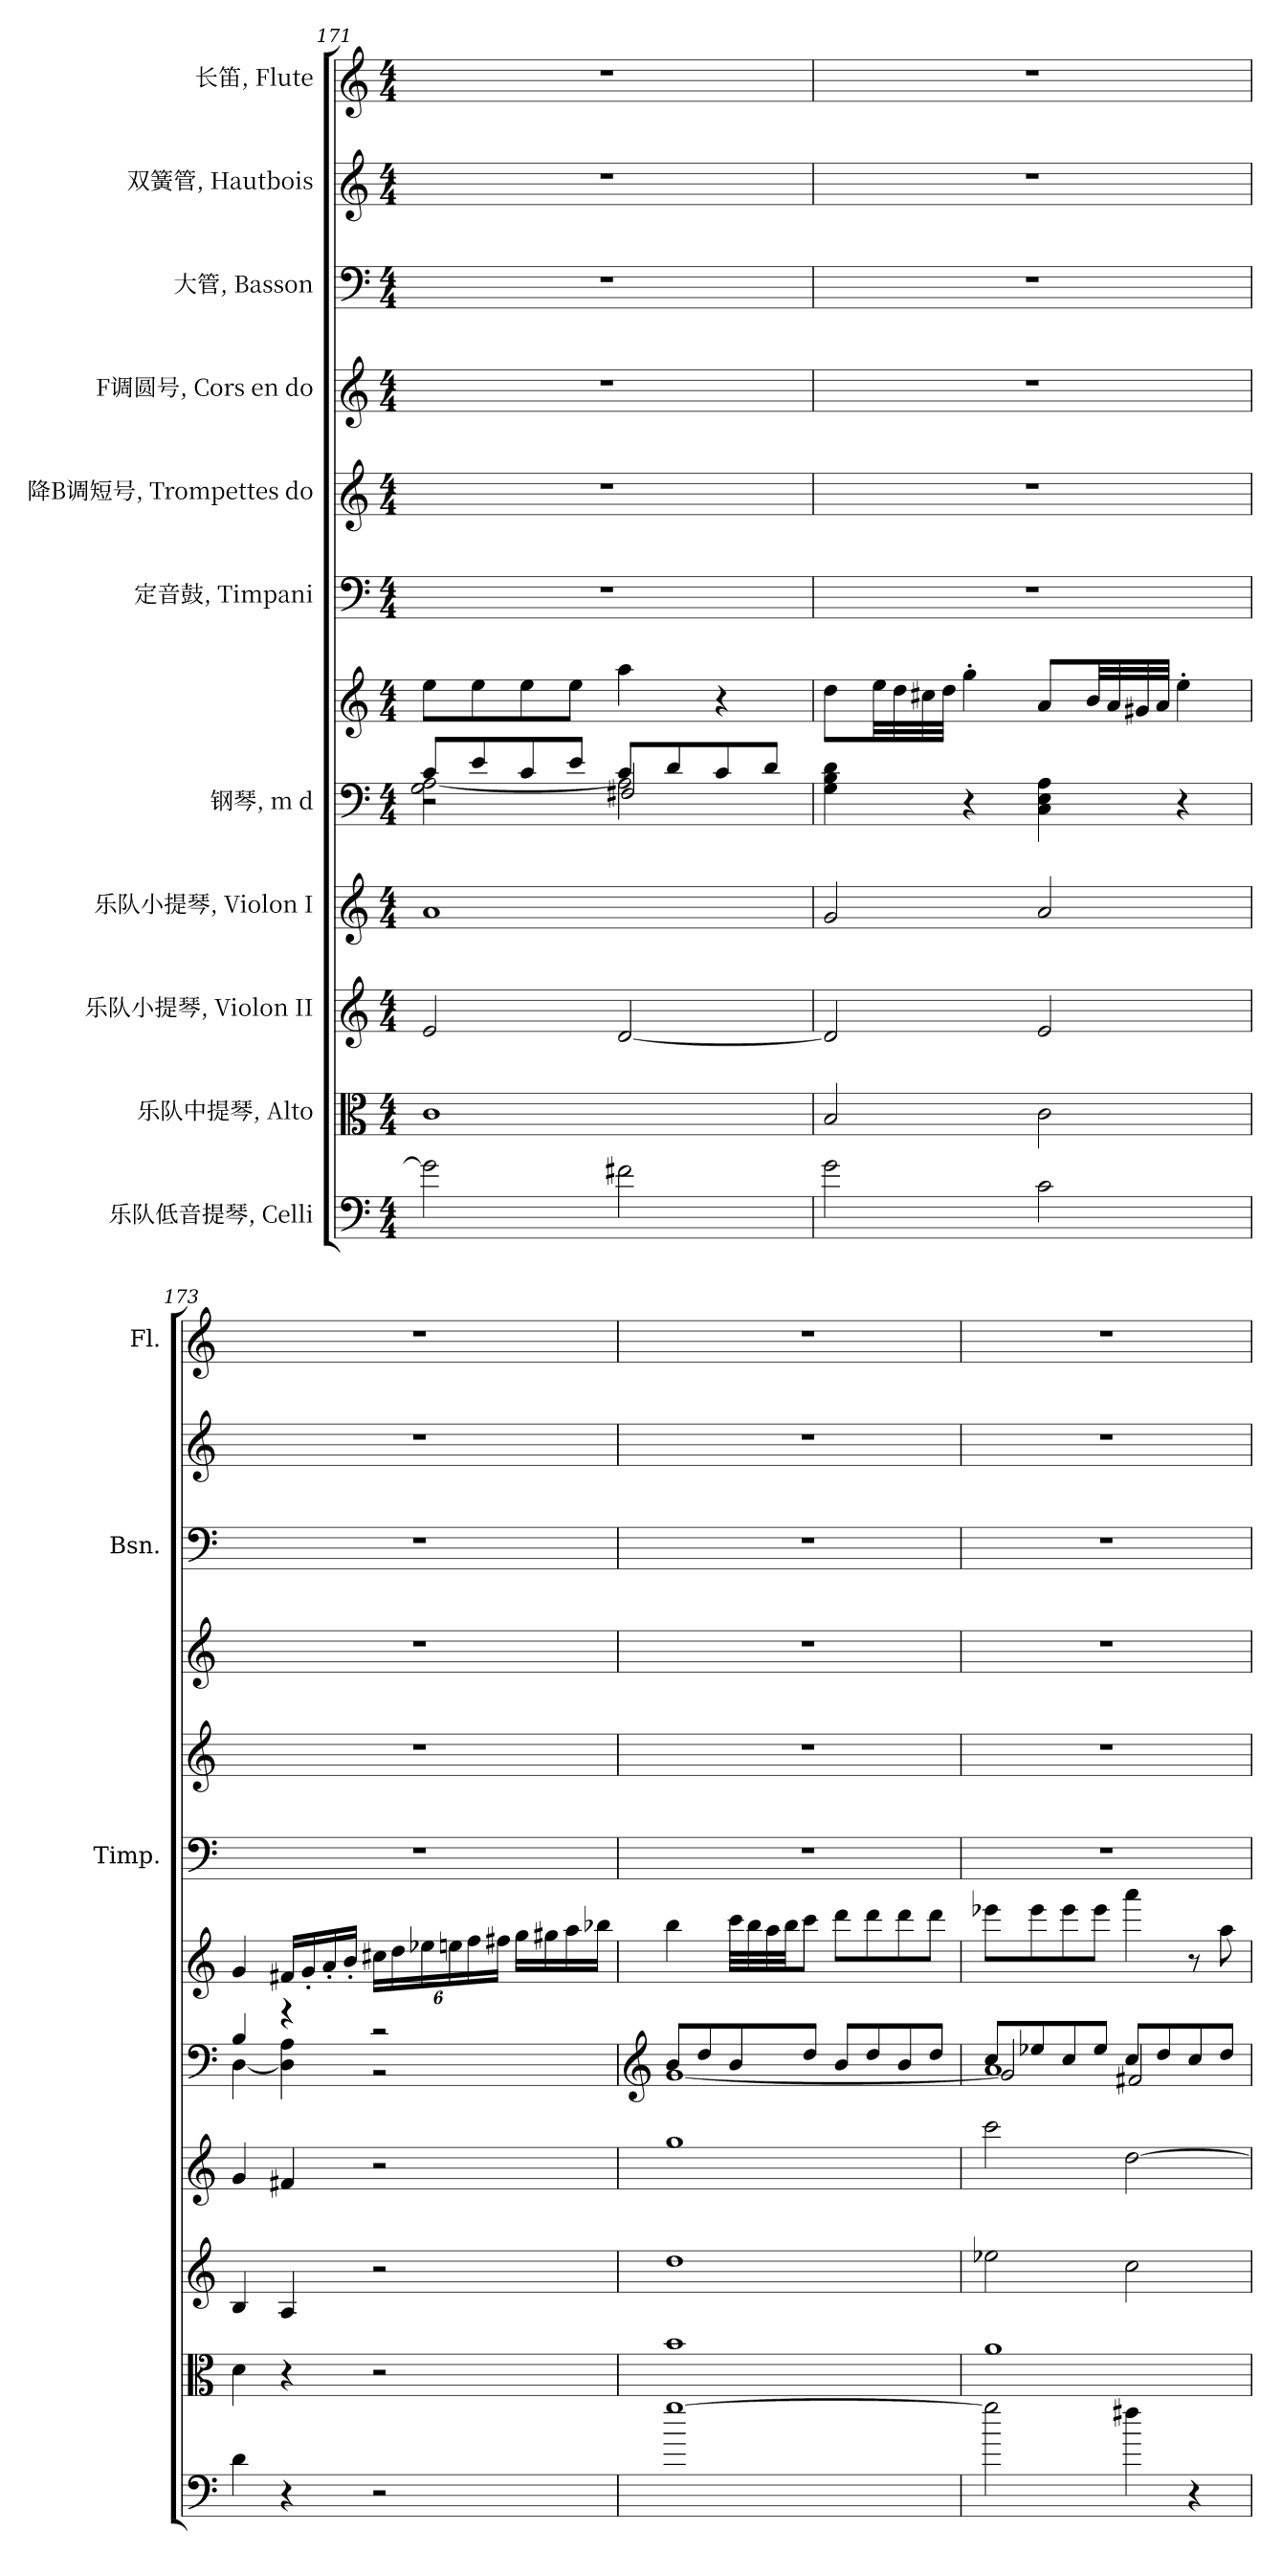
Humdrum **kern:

**kern	**kern	**kern	**kern	**kern	**kern	**kern	**kern	**kern	**kern	**kern	**kern
*part11	*part10	*part9	*part8	*part7	*part7	*part6	*part5	*part4	*part3	*part2	*part1
*staff12	*staff11	*staff10	*staff9	*staff8	*staff7	*staff6	*staff5	*staff4	*staff3	*staff2	*staff1
*I"乐队低音提琴, Celli	*I"乐队中提琴, Alto	*I"乐队小提琴, Violon II	*I"乐队小提琴, Violon I	*I"钢琴, m d	*	*I"定音鼓, Timpani	*I"降B调短号, Trompettes do	*I"F调圆号, Cors en do	*I"大管, Basson	*I"双簧管, Hautbois	*I"长笛, Flute
*	*	*	*	*	*	*I'Timp.	*	*	*I'Bsn.	*	*I'Fl.
!!LO:PB:g=z
*clefF4	*clefC3	*clefG2	*clefG2	*clefF4	*clefG2	*clefF4	*clefG2	*clefG2	*clefF4	*clefG2	*clefG2
*ITrd7c12	*	*	*	*	*	*	*ITrd1c2	*ITrd4c7	*	*	*
*k[]	*k[]	*k[]	*k[]	*k[]	*k[]	*k[]	*k[b-e-]	*k[b-]	*k[]	*k[]	*k[]
*M4/4	*M4/4	*M4/4	*M4/4	*M4/4	*M4/4	*M4/4	*M4/4	*M4/4	*M4/4	*M4/4	*M4/4
=171	=171	=171	=171	=171	=171	=171	=171	=171	=171	=171	=171
*	*	*	*	*^	*	*	*	*	*	*	*
*	*	*	*	*	*^	*	*	*	*	*	*	*
2G\]	1c	2e/	1a	8c/L	2G\ [2A\	2r	8ee\L	1r	1r	1r	1r	1r	1r
.	.	.	.	8e/	.	.	8ee\	.	.	.	.	.	.
.	.	.	.	8c/	.	.	8ee\	.	.	.	.	.	.
.	.	.	.	8e/J	.	.	8ee\J	.	.	.	.	.	.
2F#X\	.	[2d/	.	8c/L	2A\]	2F#X/	4aa\	.	.	.	.	.	.
.	.	.	.	8d/	.	.	.	.	.	.	.	.	.
.	.	.	.	8c/	.	.	4r	.	.	.	.	.	.
.	.	.	.	8d/J	.	.	.	.	.	.	.	.	.
*	*	*	*	*v	*v	*v	*	*	*	*	*	*	*
=172	=172	=172	=172	=172	=172	=172	=172	=172	=172	=172	=172
2G\	2B/	2d/]	2g/	4G\ 4B\ 4d\	8dd\L	1r	1r	1r	1r	1r	1r
.	.	.	.	.	32ee\LL	.	.	.	.	.	.
.	.	.	.	.	32dd\	.	.	.	.	.	.
.	.	.	.	.	32cc#X\	.	.	.	.	.	.
.	.	.	.	.	32dd\JJJ	.	.	.	.	.	.
.	.	.	.	4r	4gg'\	.	.	.	.	.	.
2C\	2c\	2e/	2a/	4C\ 4E\ 4A\	8a/L	.	.	.	.	.	.
.	.	.	.	.	32b/LL	.	.	.	.	.	.
.	.	.	.	.	32a/	.	.	.	.	.	.
.	.	.	.	.	32g#X/	.	.	.	.	.	.
.	.	.	.	.	32a/JJJ	.	.	.	.	.	.
.	.	.	.	4r	4ee'\	.	.	.	.	.	.
!!LO:PB:g=z
=173	=173	=173	=173	=173	=173	=173	=173	=173	=173	=173	=173
*	*	*	*	*^	*	*	*	*	*	*	*
4D\	4d\	4B/	4g/	4B/	[4D\	4g/	1r	1r	1r	1r	1r	1r
4r	4r	4A/	4f#X/	4r	4D\] 4A\	16f#X/LL	.	.	.	.	.	.
.	.	.	.	.	.	16g'/	.	.	.	.	.	.
.	.	.	.	.	.	16a'/	.	.	.	.	.	.
.	.	.	.	.	.	16b'/JJ	.	.	.	.	.	.
*	*	*	*	*	*	*Xbrackettup	*	*	*	*	*	*
2r	2r	2r	2r	2r	2r	24cc#X\LL	.	.	.	.	.	.
.	.	.	.	.	.	24dd\	.	.	.	.	.	.
.	.	.	.	.	.	24ee-X\	.	.	.	.	.	.
.	.	.	.	.	.	24een\	.	.	.	.	.	.
.	.	.	.	.	.	24ff\	.	.	.	.	.	.
.	.	.	.	.	.	24ff#X\JJ	.	.	.	.	.	.
.	.	.	.	.	.	16gg\LL	.	.	.	.	.	.
.	.	.	.	.	.	16gg#X\	.	.	.	.	.	.
.	.	.	.	.	.	16aa\	.	.	.	.	.	.
.	.	.	.	.	.	16bb-X\JJ	.	.	.	.	.	.
=174	=174	=174	=174	=174	=174	=174	=174	=174	=174	=174	=174	=174
*	*	*	*	*clefG2	*	*	*	*	*	*	*	*
[1g	1b	1dd	1gg	8b/L	[1g	4bb\	1r	1r	1r	1r	1r	1r
.	.	.	.	8dd/	.	.	.	.	.	.	.	.
.	.	.	.	8b/	.	32ccc\LLL	.	.	.	.	.	.
.	.	.	.	.	.	32bb\	.	.	.	.	.	.
.	.	.	.	.	.	32aa\	.	.	.	.	.	.
.	.	.	.	.	.	32bb\JJ	.	.	.	.	.	.
.	.	.	.	8dd/J	.	8ccc\J	.	.	.	.	.	.
.	.	.	.	8b/L	.	8ddd\L	.	.	.	.	.	.
.	.	.	.	8dd/	.	8ddd\	.	.	.	.	.	.
.	.	.	.	8b/	.	8ddd\	.	.	.	.	.	.
.	.	.	.	8dd/J	.	8ddd\J	.	.	.	.	.	.
!!LO:PB:g=z
=175	=175	=175	=175	=175	=175	=175	=175	=175	=175	=175	=175	=175
*	*	*	*	*	*^	*	*	*	*	*	*	*
2g\]	1a	2ee-X\	2ccc\	8cc/L	1a	2g/]	8eee-X\L	1r	1r	1r	1r	1r	1r
.	.	.	.	8ee-X/	.	.	8eee-\	.	.	.	.	.	.
.	.	.	.	8cc/	.	.	8eee-\	.	.	.	.	.	.
.	.	.	.	8ee-/J	.	.	8eee-\J	.	.	.	.	.	.
4f#X\	.	2cc\	[2dd\	8cc/L	.	2f#X/	4aaa\	.	.	.	.	.	.
.	.	.	.	8dd/	.	.	.	.	.	.	.	.	.
4r	.	.	.	8cc/	.	.	8r	.	.	.	.	.	.
.	.	.	.	8dd/J	.	.	8aa\	.	.	.	.	.	.
*	*	*	*	*v	*v	*v	*	*	*	*	*	*	*
=	=	=	=	=	=	=	=	=	=	=	=
*-	*-	*-	*-	*-	*-	*-	*-	*-	*-	*-	*-
